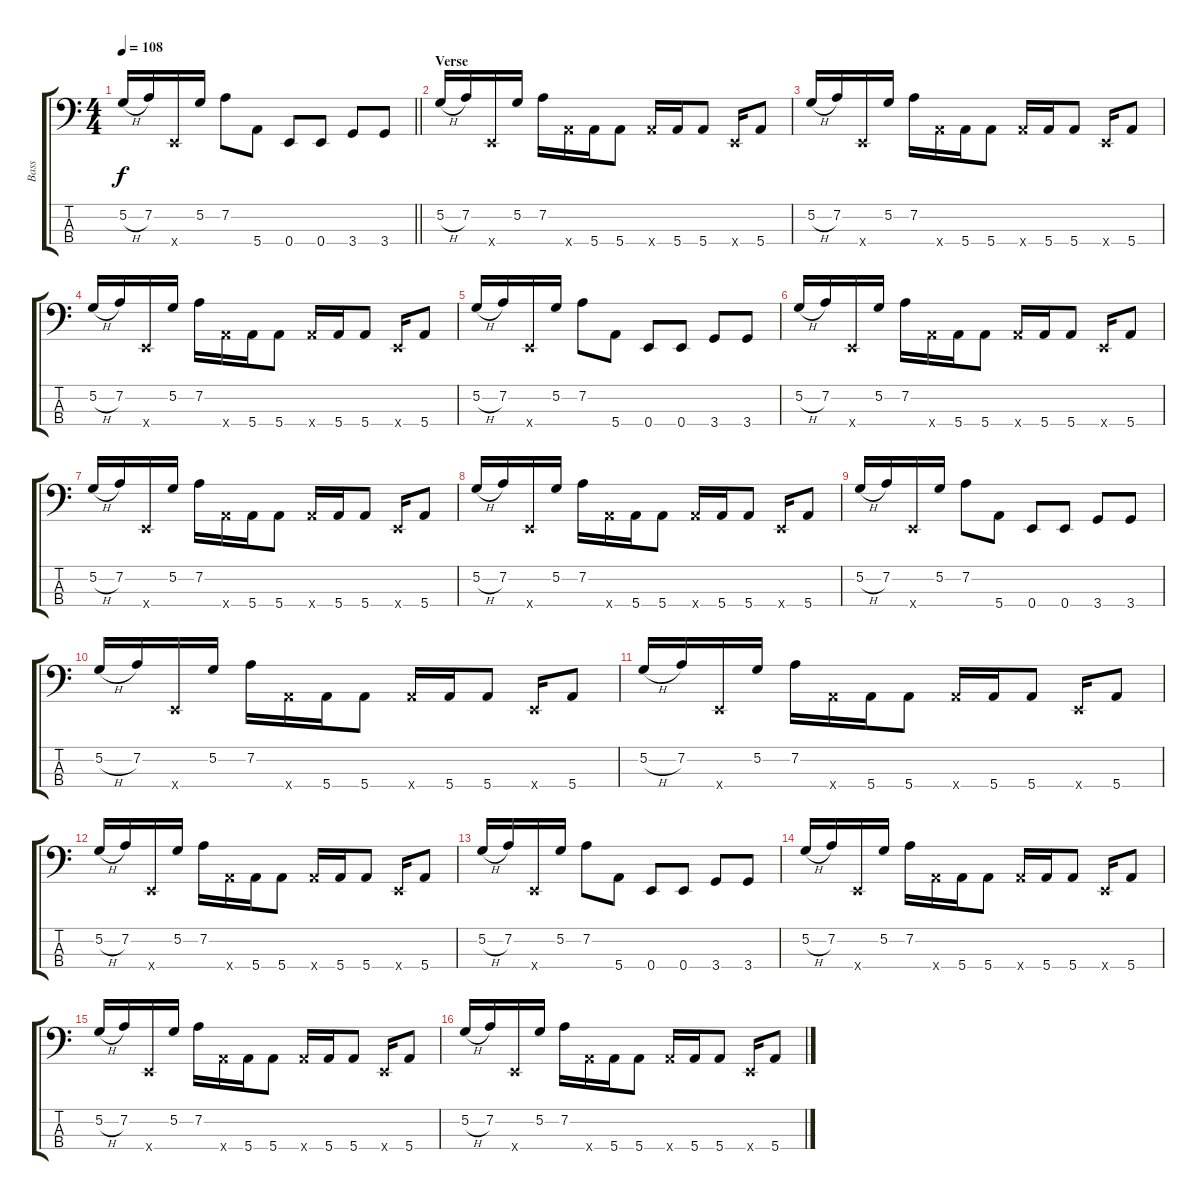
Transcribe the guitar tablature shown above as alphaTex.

\track ("Bass" "Bass") {instrument slapbass2}
\staff {score tabs}
\tuning (G2 D2 A1 E1) {hide}
\ts (4 4)
\tempo 108
\clef f4
\barLineRight lightlight
\ks c
5.2{h}.16{dy f} 7.2.16 0.4{x}.16 5.2.16 7.2.8 5.4.8 0.4.8 0.4.8 3.4.8 3.4.8 |
\section ("" "Verse")
5.2{h}.16 7.2.16 0.4{x}.16 5.2.16 7.2.16 5.4{x}.16 5.4.16 5.4.8 5.4{x}.16 5.4.16 5.4.8 0.4{x}.16 5.4.8 |
5.2{h}.16 7.2.16 0.4{x}.16 5.2.16 7.2.16 5.4{x}.16 5.4.16 5.4.8 5.4{x}.16 5.4.16 5.4.8 0.4{x}.16 5.4.8 |
5.2{h}.16 7.2.16 0.4{x}.16 5.2.16 7.2.16 5.4{x}.16 5.4.16 5.4.8 5.4{x}.16 5.4.16 5.4.8 0.4{x}.16 5.4.8 |
5.2{h}.16 7.2.16 0.4{x}.16 5.2.16 7.2.8 5.4.8 0.4.8 0.4.8 3.4.8 3.4.8 |
5.2{h}.16 7.2.16 0.4{x}.16 5.2.16 7.2.16 5.4{x}.16 5.4.16 5.4.8 5.4{x}.16 5.4.16 5.4.8 0.4{x}.16 5.4.8 |
5.2{h}.16 7.2.16 0.4{x}.16 5.2.16 7.2.16 5.4{x}.16 5.4.16 5.4.8 5.4{x}.16 5.4.16 5.4.8 0.4{x}.16 5.4.8 |
5.2{h}.16 7.2.16 0.4{x}.16 5.2.16 7.2.16 5.4{x}.16 5.4.16 5.4.8 5.4{x}.16 5.4.16 5.4.8 0.4{x}.16 5.4.8 |
5.2{h}.16 7.2.16 0.4{x}.16 5.2.16 7.2.8 5.4.8 0.4.8 0.4.8 3.4.8 3.4.8 |
5.2{h}.16 7.2.16 0.4{x}.16 5.2.16 7.2.16 5.4{x}.16 5.4.16 5.4.8 5.4{x}.16 5.4.16 5.4.8 0.4{x}.16 5.4.8 |
5.2{h}.16 7.2.16 0.4{x}.16 5.2.16 7.2.16 5.4{x}.16 5.4.16 5.4.8 5.4{x}.16 5.4.16 5.4.8 0.4{x}.16 5.4.8 |
5.2{h}.16 7.2.16 0.4{x}.16 5.2.16 7.2.16 5.4{x}.16 5.4.16 5.4.8 5.4{x}.16 5.4.16 5.4.8 0.4{x}.16 5.4.8 |
5.2{h}.16 7.2.16 0.4{x}.16 5.2.16 7.2.8 5.4.8 0.4.8 0.4.8 3.4.8 3.4.8 |
5.2{h}.16 7.2.16 0.4{x}.16 5.2.16 7.2.16 5.4{x}.16 5.4.16 5.4.8 5.4{x}.16 5.4.16 5.4.8 0.4{x}.16 5.4.8 |
5.2{h}.16 7.2.16 0.4{x}.16 5.2.16 7.2.16 5.4{x}.16 5.4.16 5.4.8 5.4{x}.16 5.4.16 5.4.8 0.4{x}.16 5.4.8 |
5.2{h}.16 7.2.16 0.4{x}.16 5.2.16 7.2.16 5.4{x}.16 5.4.16 5.4.8 5.4{x}.16 5.4.16 5.4.8 0.4{x}.16 5.4.8
